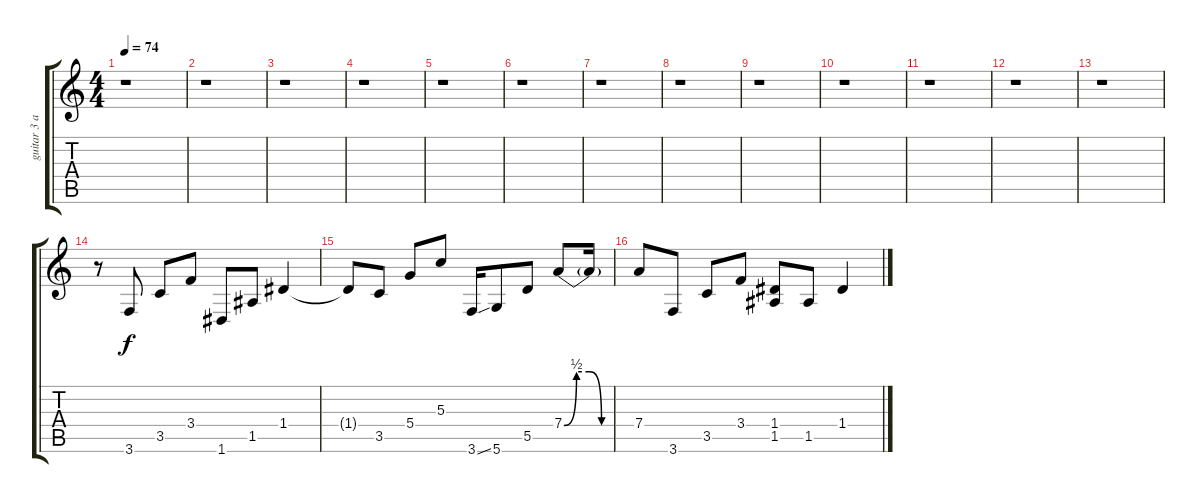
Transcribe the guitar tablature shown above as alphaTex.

\track ("guitar 3 acoustic" "guitar 3 a") {instrument acousticguitarsteel}
\staff {score tabs}
\tuning (E4 B3 G3 D3 A2 D2) {hide}
\ts (4 4)
\tempo 74
\clef g2
\ks c
r.1{dy f instrument acousticguitarsteel} |
r.1 |
r.1 |
r.1 |
r.1 |
r.1 |
r.1 |
r.1 |
r.1 |
r.1 |
r.1 |
r.1 |
r.1 |
r.8 3.6.8 3.5.8 3.4.8 1.6.8 1.5.8 1.4.4 |
1.4{t}.8 3.5.8 5.4.8 5.3.8 3.6{ss}.16 5.6.8 5.5.8 7.4{be (custom 0 0 15 2 30 2 45 0 60 0)}.8 7.4{t}.16 |
7.4.8 3.6.8 3.5.8 3.4.8 (1.4 1.5).8 1.5.8 1.4.4
